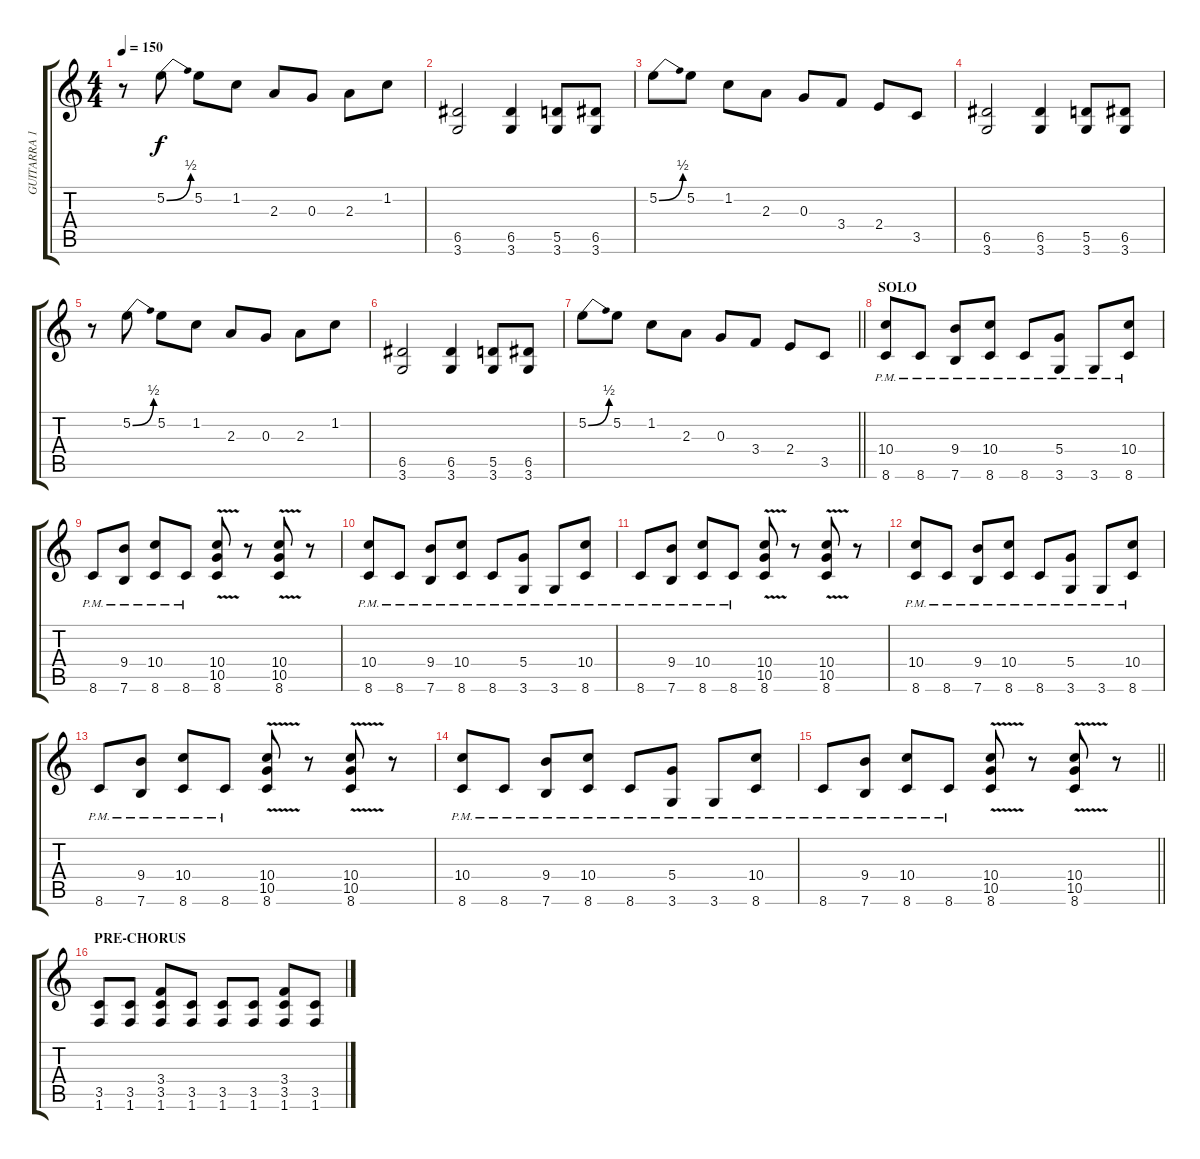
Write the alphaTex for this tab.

\track ("GUITARRA 1y2" "GUITARRA 1") {instrument overdrivenguitar}
\staff {score tabs}
\tuning (E4 B3 G3 D3 A2 E2) {hide}
\ts (4 4)
\tempo 150
\clef g2
\ks c
r.8{dy f} 5.2{be (bend 0 0 60 2)}.8 5.2.8 1.2.8 2.3.8 0.3.8 2.3.8 1.2.8 |
(6.5 3.6).2 (6.5 3.6).4 (5.5 3.6).8 (6.5 3.6).8 |
5.2{be (bend 0 0 60 2)}.8 5.2.8 1.2.8 2.3.8 0.3.8 3.4.8 2.4.8 3.5.8 |
(6.5 3.6).2 (6.5 3.6).4 (5.5 3.6).8 (6.5 3.6).8 |
r.8 5.2{be (bend 0 0 60 2)}.8 5.2.8 1.2.8 2.3.8 0.3.8 2.3.8 1.2.8 |
(6.5 3.6).2 (6.5 3.6).4 (5.5 3.6).8 (6.5 3.6).8 |
\barLineRight lightlight
5.2{be (bend 0 0 60 2)}.8 5.2.8 1.2.8 2.3.8 0.3.8 3.4.8 2.4.8 3.5.8 |
\section ("" "SOLO")
(10.4{pm} 8.6{pm}).8 8.6{pm}.8 (9.4{pm} 7.6{pm}).8 (10.4{pm} 8.6{pm}).8 8.6{pm}.8 (5.4{pm} 3.6{pm}).8 3.6{pm}.8 (10.4{pm} 8.6{pm}).8 |
8.6{pm}.8 (9.4{pm} 7.6{pm}).8 (10.4{pm} 8.6{pm}).8 8.6{pm}.8 (10.4{v} 10.5 8.6).8 r.8 (10.4{v} 10.5 8.6).8 r.8 |
(10.4{pm} 8.6{pm}).8 8.6{pm}.8 (9.4{pm} 7.6{pm}).8 (10.4{pm} 8.6{pm}).8 8.6{pm}.8 (5.4{pm} 3.6{pm}).8 3.6{pm}.8 (10.4{pm} 8.6{pm}).8 |
8.6{pm}.8 (9.4{pm} 7.6{pm}).8 (10.4{pm} 8.6{pm}).8 8.6{pm}.8 (10.4{v} 10.5 8.6).8 r.8 (10.4{v} 10.5 8.6).8 r.8 |
(10.4{pm} 8.6{pm}).8 8.6{pm}.8 (9.4{pm} 7.6{pm}).8 (10.4{pm} 8.6{pm}).8 8.6{pm}.8 (5.4{pm} 3.6{pm}).8 3.6{pm}.8 (10.4{pm} 8.6{pm}).8 |
8.6{pm}.8 (9.4{pm} 7.6{pm}).8 (10.4{pm} 8.6{pm}).8 8.6{pm}.8 (10.4{v} 10.5 8.6).8 r.8 (10.4{v} 10.5 8.6).8 r.8 |
(10.4{pm} 8.6{pm}).8 8.6{pm}.8 (9.4{pm} 7.6{pm}).8 (10.4{pm} 8.6{pm}).8 8.6{pm}.8 (5.4{pm} 3.6{pm}).8 3.6{pm}.8 (10.4{pm} 8.6{pm}).8 |
\barLineRight lightlight
8.6{pm}.8 (9.4{pm} 7.6{pm}).8 (10.4{pm} 8.6{pm}).8 8.6{pm}.8 (10.4{v} 10.5 8.6).8 r.8 (10.4{v} 10.5 8.6).8 r.8 |
\section ("" "PRE-CHORUS")
(3.5 1.6).8 (3.5 1.6).8 (3.4 3.5 1.6).8 (3.5 1.6).8 (3.5 1.6).8 (3.5 1.6).8 (3.4 3.5 1.6).8 (3.5 1.6).8
